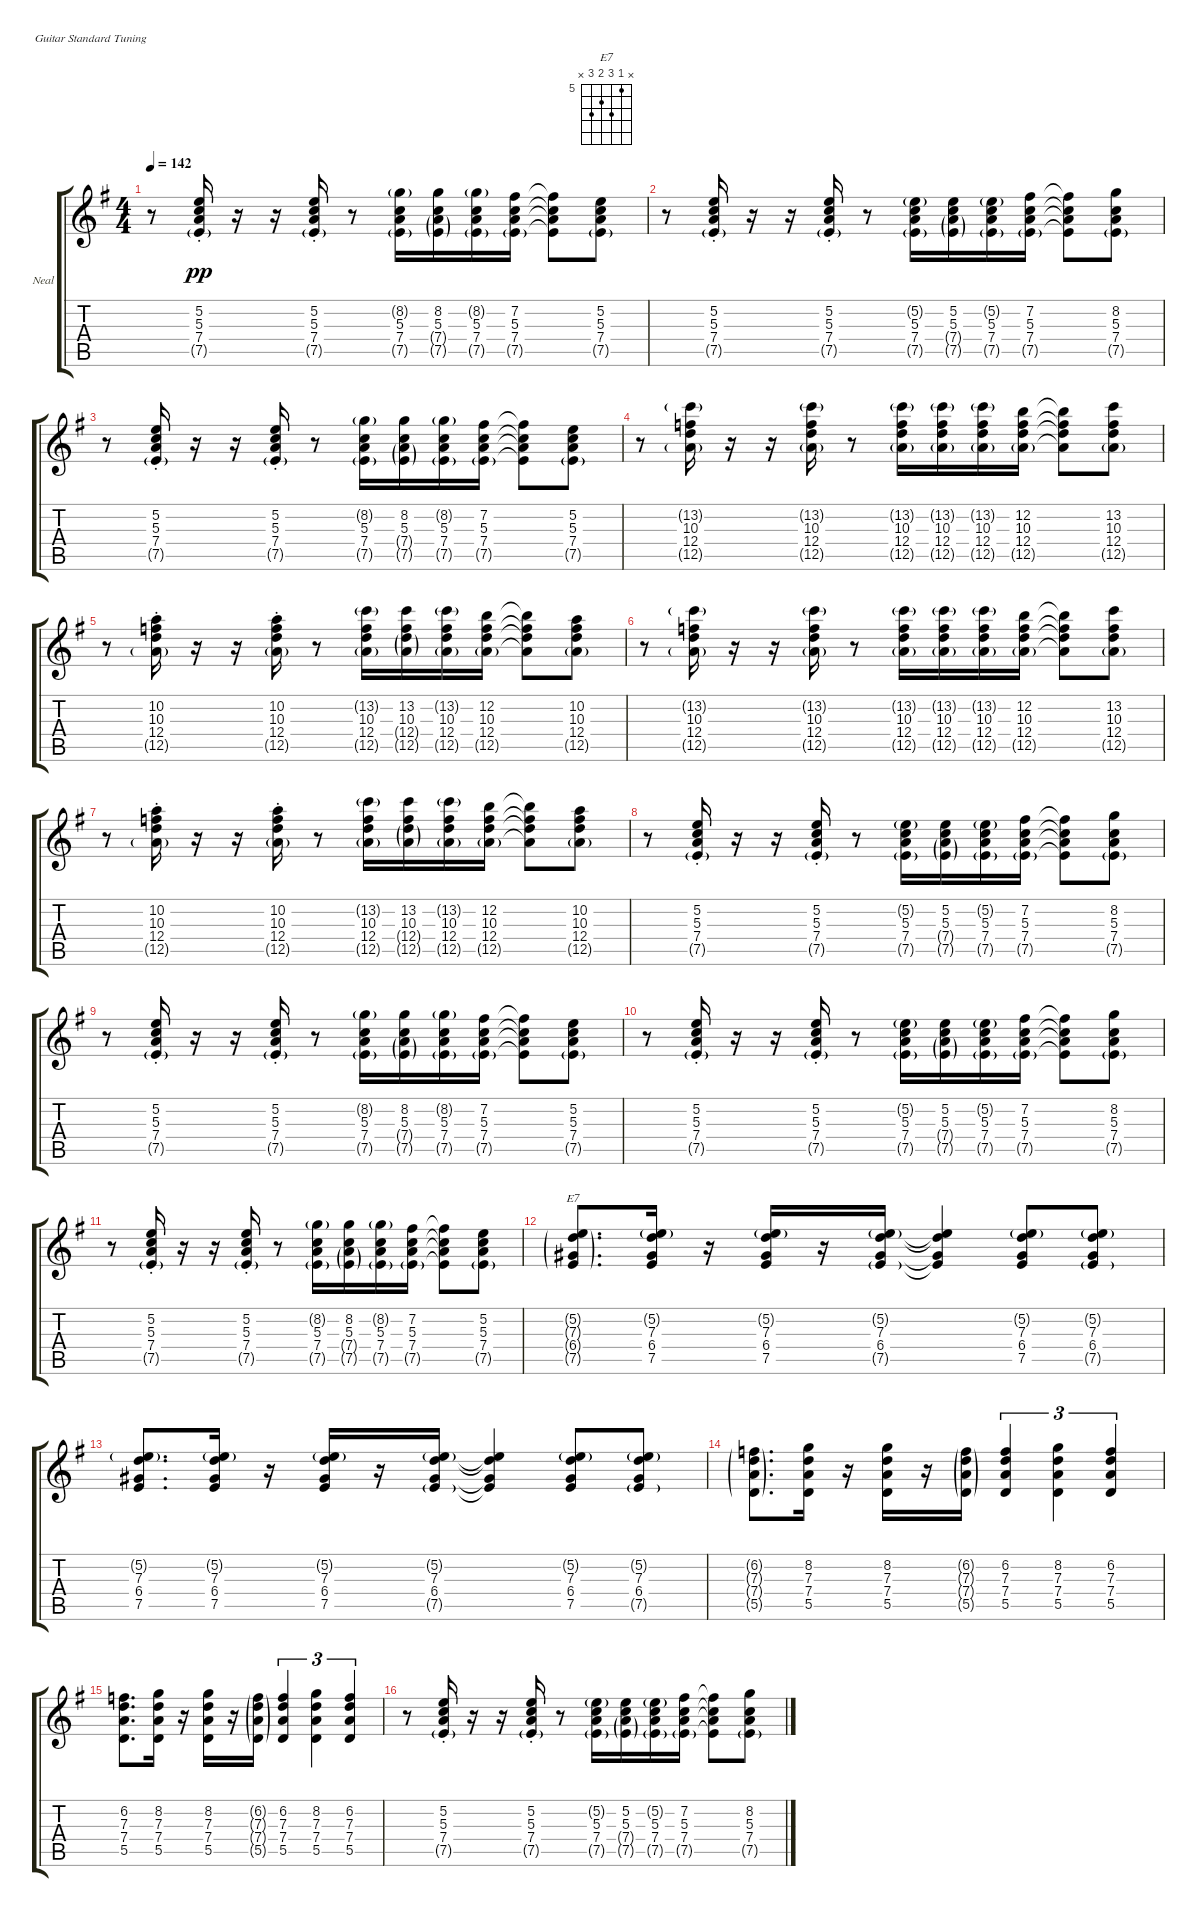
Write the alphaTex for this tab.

\bracketExtendMode groupsimilarinstruments
\firstSystemTrackNameOrientation horizontal
\otherSystemsTrackNameOrientation horizontal
\track ("Guitar - Neal Schon" "Neal") {instrument electricguitarclean}
\staff {score tabs}
\tuning (E4 B3 G3 D3 A2 E2)
\chord ("E7" x 5 7 6 7 x) {firstfret 5}
\ts (4 4)
\tempo 142
\clef g2
\ks eminor
r.8{dy pp} (5.2 5.3{st} 7.4{st} 7.5{g}).16 r.16 r.16 (5.2 5.3{st} 7.4{st} 7.5{g}).16 r.8 (8.2{g} 5.3 7.4 7.5{g}).16 (8.2 5.3 7.4{g} 7.5{g}).16 (8.2{g} 5.3 7.4 7.5{g}).16 (7.2 5.3 7.4 7.5{g}).16 (7.2{t} 5.3{t} 7.4{t} 7.5{t}).8 (5.2 5.3 7.4 7.5{g}).8 |
r.8 (5.2 5.3{st} 7.4{st} 7.5{g}).16 r.16 r.16 (5.2 5.3{st} 7.4{st} 7.5{g}).16 r.8 (5.2{g} 5.3 7.4 7.5{g}).16 (5.2 5.3 7.4{g} 7.5{g}).16 (5.2{g} 5.3 7.4 7.5{g}).16 (7.2 5.3 7.4 7.5{g}).16 (7.2{t} 5.3{t} 7.4{t} 7.5{t}).8 (8.2 5.3 7.4 7.5{g}).8 |
r.8 (5.2 5.3{st} 7.4{st} 7.5{g}).16 r.16 r.16 (5.2 5.3{st} 7.4{st} 7.5{g}).16 r.8 (8.2{g} 5.3 7.4 7.5{g}).16 (8.2 5.3 7.4{g} 7.5{g}).16 (8.2{g} 5.3 7.4 7.5{g}).16 (7.2 5.3 7.4 7.5{g}).16 (7.2{t} 5.3{t} 7.4{t} 7.5{t}).8 (5.2 5.3 7.4 7.5{g}).8 |
r.8 (13.2{g} 10.3 12.4 12.5{g}).16 r.16 r.16 (13.2{g} 10.3 12.4 12.5{g}).16 r.8 (13.2{g} 10.3 12.4 12.5{g}).16 (13.2{g} 10.3 12.4 12.5{g}).16 (13.2{g} 10.3 12.4 12.5{g}).16 (12.2 10.3 12.4 12.5{g}).16 (12.2{t} 10.3{t} 12.4{t} 12.5{t}).8 (13.2 10.3 12.4 12.5{g}).8 |
r.8 (10.2 10.3{st} 12.4{st} 12.5{g}).16 r.16 r.16 (10.2 10.3{st} 12.4{st} 12.5{g}).16 r.8 (13.2{g} 10.3 12.4 12.5{g}).16 (13.2 10.3 12.4{g} 12.5{g}).16 (13.2{g} 10.3 12.4 12.5{g}).16 (12.2 10.3 12.4 12.5{g}).16 (12.2{t} 10.3{t} 12.4{t} 12.5{t}).8 (10.2 10.3 12.4 12.5{g}).8 |
r.8 (13.2{g} 10.3 12.4 12.5{g}).16 r.16 r.16 (13.2{g} 10.3 12.4 12.5{g}).16 r.8 (13.2{g} 10.3 12.4 12.5{g}).16 (13.2{g} 10.3 12.4 12.5{g}).16 (13.2{g} 10.3 12.4 12.5{g}).16 (12.2 10.3 12.4 12.5{g}).16 (12.2{t} 10.3{t} 12.4{t} 12.5{t}).8 (13.2 10.3 12.4 12.5{g}).8 |
r.8 (10.2 10.3{st} 12.4{st} 12.5{g}).16 r.16 r.16 (10.2 10.3{st} 12.4{st} 12.5{g}).16 r.8 (13.2{g} 10.3 12.4 12.5{g}).16 (13.2 10.3 12.4{g} 12.5{g}).16 (13.2{g} 10.3 12.4 12.5{g}).16 (12.2 10.3 12.4 12.5{g}).16 (12.2{t} 10.3{t} 12.4{t} 12.5{t}).8 (10.2 10.3 12.4 12.5{g}).8 |
r.8 (5.2 5.3{st} 7.4{st} 7.5{g}).16 r.16 r.16 (5.2 5.3{st} 7.4{st} 7.5{g}).16 r.8 (5.2{g} 5.3 7.4 7.5{g}).16 (5.2 5.3 7.4{g} 7.5{g}).16 (5.2{g} 5.3 7.4 7.5{g}).16 (7.2 5.3 7.4 7.5{g}).16 (7.2{t} 5.3{t} 7.4{t} 7.5{t}).8 (8.2 5.3 7.4 7.5{g}).8 |
r.8 (5.2 5.3{st} 7.4{st} 7.5{g}).16 r.16 r.16 (5.2 5.3{st} 7.4{st} 7.5{g}).16 r.8 (8.2{g} 5.3 7.4 7.5{g}).16 (8.2 5.3 7.4{g} 7.5{g}).16 (8.2{g} 5.3 7.4 7.5{g}).16 (7.2 5.3 7.4 7.5{g}).16 (7.2{t} 5.3{t} 7.4{t} 7.5{t}).8 (5.2 5.3 7.4 7.5{g}).8 |
r.8 (5.2 5.3{st} 7.4{st} 7.5{g}).16 r.16 r.16 (5.2 5.3{st} 7.4{st} 7.5{g}).16 r.8 (5.2{g} 5.3 7.4 7.5{g}).16 (5.2 5.3 7.4{g} 7.5{g}).16 (5.2{g} 5.3 7.4 7.5{g}).16 (7.2 5.3 7.4 7.5{g}).16 (7.2{t} 5.3{t} 7.4{t} 7.5{t}).8 (8.2 5.3 7.4 7.5{g}).8 |
r.8 (5.2 5.3{st} 7.4{st} 7.5{g}).16 r.16 r.16 (5.2 5.3{st} 7.4{st} 7.5{g}).16 r.8 (8.2{g} 5.3 7.4 7.5{g}).16 (8.2 5.3 7.4{g} 7.5{g}).16 (8.2{g} 5.3 7.4 7.5{g}).16 (7.2 5.3 7.4 7.5{g}).16 (7.2{t} 5.3{t} 7.4{t} 7.5{t}).8 (5.2 5.3 7.4 7.5{g}).8 |
(7.5{g} 6.4{g} 7.3{g} 5.2{g}).8{d ch "E7"} (7.5 6.4 7.3 5.2{g}).16 r.16 (7.5 6.4 7.3 5.2{g}).16 r.16 (7.5{g} 6.4 7.3 5.2{g}).16 (7.5{t} 6.4{t} 7.3{t} 5.2{t}).4 (7.5 6.4 7.3 5.2{g}).8 (7.5{g} 6.4 7.3 5.2{g}).8 |
(7.5 6.4 7.3 5.2{g}).8{d} (7.5 6.4 7.3 5.2{g}).16 r.16 (7.5 6.4 7.3 5.2{g}).16 r.16 (7.5{g} 6.4 7.3 5.2{g}).16 (7.5{t} 6.4{t} 7.3{t} 5.2{t}).4 (7.5 6.4 7.3 5.2{g}).8 (7.5{g} 6.4 7.3 5.2{g}).8 |
(6.2{g} 7.3{g} 7.4{g} 5.5{g}).8{d} (8.2 7.3 5.5 7.4).16 r.16 (8.2 7.3 5.5 7.4).16 r.16 (6.2{g} 7.3{g} 7.4{g} 5.5{g}).16 (6.2 7.3 7.4 5.5).4{tu (3 2)} (8.2 7.3 5.5 7.4).4{tu (3 2)} (6.2 7.3 7.4 5.5).4{tu (3 2)} |
(6.2 7.3 7.4 5.5).8{d} (8.2 7.3 5.5 7.4).16 r.16 (8.2 7.3 5.5 7.4).16 r.16 (6.2{g} 7.3{g} 7.4{g} 5.5{g}).16 (6.2 7.3 7.4 5.5).4{tu (3 2)} (8.2 7.3 5.5 7.4).4{tu (3 2)} (6.2 7.3 7.4 5.5).4{tu (3 2)} |
r.8 (5.2 5.3{st} 7.4{st} 7.5{g}).16 r.16 r.16 (5.2 5.3{st} 7.4{st} 7.5{g}).16 r.8 (5.2{g} 5.3 7.4 7.5{g}).16 (5.2 5.3 7.4{g} 7.5{g}).16 (5.2{g} 5.3 7.4 7.5{g}).16 (7.2 5.3 7.4 7.5{g}).16 (7.2{t} 5.3{t} 7.4{t} 7.5{t}).8 (8.2 5.3 7.4 7.5{g}).8
